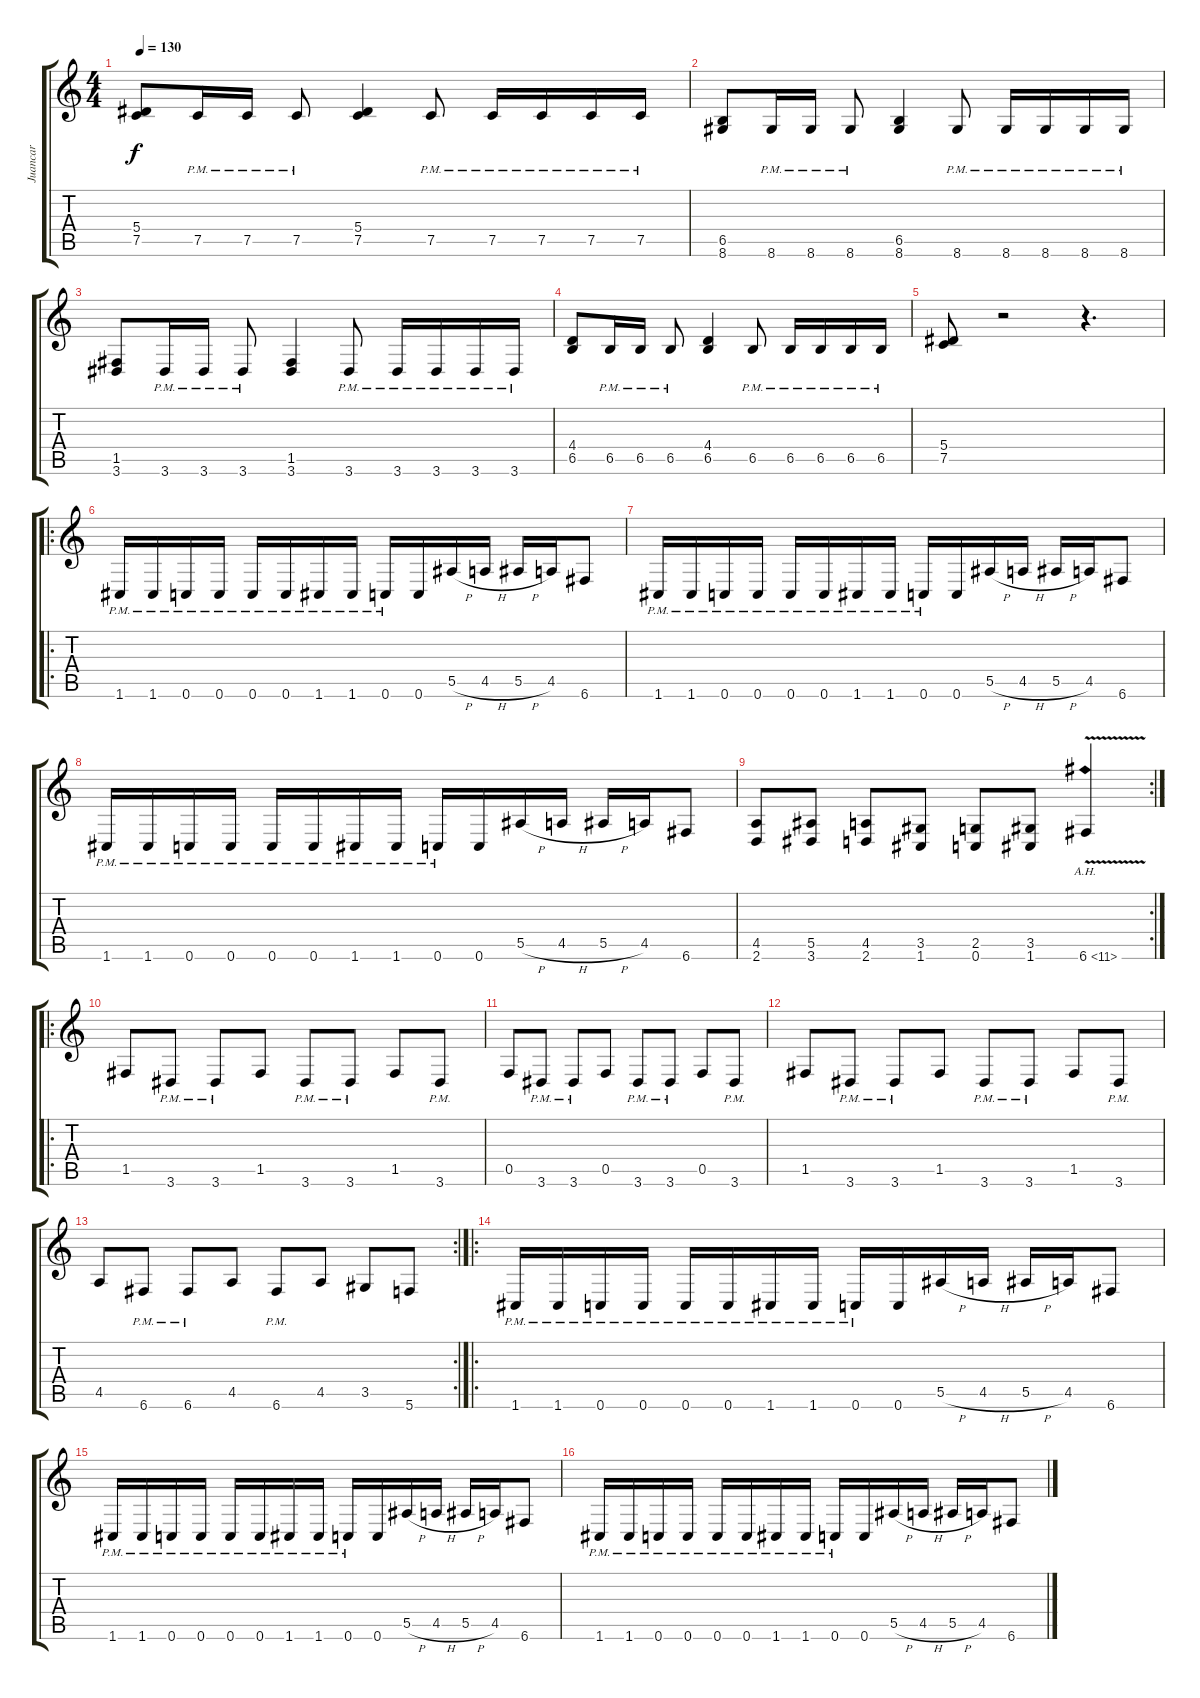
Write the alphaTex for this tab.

\track ("Juancar" "Juancar") {instrument distortionguitar}
\staff {score tabs}
\tuning (C4 G3 Eb3 Bb2 F2 C2) {hide}
\ts (4 4)
\tempo 130
\clef g2
\ks c
(5.4 7.5).8{dy f} 7.5{pm}.16 7.5{pm}.16 7.5{pm}.8 (5.4 7.5).4 7.5{pm}.8 7.5{pm}.16 7.5{pm}.16 7.5{pm}.16 7.5{pm}.16 |
(6.5 8.6).8 8.6{pm}.16 8.6{pm}.16 8.6{pm}.8 (6.5 8.6).4 8.6{pm}.8 8.6{pm}.16 8.6{pm}.16 8.6{pm}.16 8.6{pm}.16 |
(1.5 3.6).8 3.6{pm}.16 3.6{pm}.16 3.6{pm}.8 (1.5 3.6).4 3.6{pm}.8 3.6{pm}.16 3.6{pm}.16 3.6{pm}.16 3.6{pm}.16 |
(4.4 6.5).8 6.5{pm}.16 6.5{pm}.16 6.5{pm}.8 (4.4 6.5).4 6.5{pm}.8 6.5{pm}.16 6.5{pm}.16 6.5{pm}.16 6.5{pm}.16 |
(5.4 7.5).8 r.2 r.4{d} |
\ro
1.6{pm}.16 1.6{pm}.16 0.6{pm}.16 0.6{pm}.16 0.6{pm}.16 0.6{pm}.16 1.6{pm}.16 1.6{pm}.16 0.6{pm}.16 0.6.16 5.5{h}.16 4.5{h}.16 5.5{h}.16 4.5.16 6.6.8 |
1.6{pm}.16 1.6{pm}.16 0.6{pm}.16 0.6{pm}.16 0.6{pm}.16 0.6{pm}.16 1.6{pm}.16 1.6{pm}.16 0.6{pm}.16 0.6.16 5.5{h}.16 4.5{h}.16 5.5{h}.16 4.5.16 6.6.8 |
1.6{pm}.16 1.6{pm}.16 0.6{pm}.16 0.6{pm}.16 0.6{pm}.16 0.6{pm}.16 1.6{pm}.16 1.6{pm}.16 0.6{pm}.16 0.6.16 5.5{h}.16 4.5{h}.16 5.5{h}.16 4.5.16 6.6.8 |
\rc 2
(4.5 2.6).8 (5.5 3.6).8 (4.5 2.6).8 (3.5 1.6).8 (2.5 0.6).8 (3.5 1.6).8 6.6{ah 5 v}.4 |
\ro
1.5.8 3.6{pm}.8 3.6{pm}.8 1.5.8 3.6{pm}.8 3.6{pm}.8 1.5.8 3.6{pm}.8 |
0.5.8 3.6{pm}.8 3.6{pm}.8 0.5.8 3.6{pm}.8 3.6{pm}.8 0.5.8 3.6{pm}.8 |
1.5.8 3.6{pm}.8 3.6{pm}.8 1.5.8 3.6{pm}.8 3.6{pm}.8 1.5.8 3.6{pm}.8 |
\rc 2
4.5.8 6.6{pm}.8 6.6{pm}.8 4.5.8 6.6{pm}.8 4.5.8 3.5.8 5.6.8 |
\ro
1.6{pm}.16 1.6{pm}.16 0.6{pm}.16 0.6{pm}.16 0.6{pm}.16 0.6{pm}.16 1.6{pm}.16 1.6{pm}.16 0.6{pm}.16 0.6.16 5.5{h}.16 4.5{h}.16 5.5{h}.16 4.5.16 6.6.8 |
1.6{pm}.16 1.6{pm}.16 0.6{pm}.16 0.6{pm}.16 0.6{pm}.16 0.6{pm}.16 1.6{pm}.16 1.6{pm}.16 0.6{pm}.16 0.6.16 5.5{h}.16 4.5{h}.16 5.5{h}.16 4.5.16 6.6.8 |
1.6{pm}.16 1.6{pm}.16 0.6{pm}.16 0.6{pm}.16 0.6{pm}.16 0.6{pm}.16 1.6{pm}.16 1.6{pm}.16 0.6{pm}.16 0.6.16 5.5{h}.16 4.5{h}.16 5.5{h}.16 4.5.16 6.6.8
